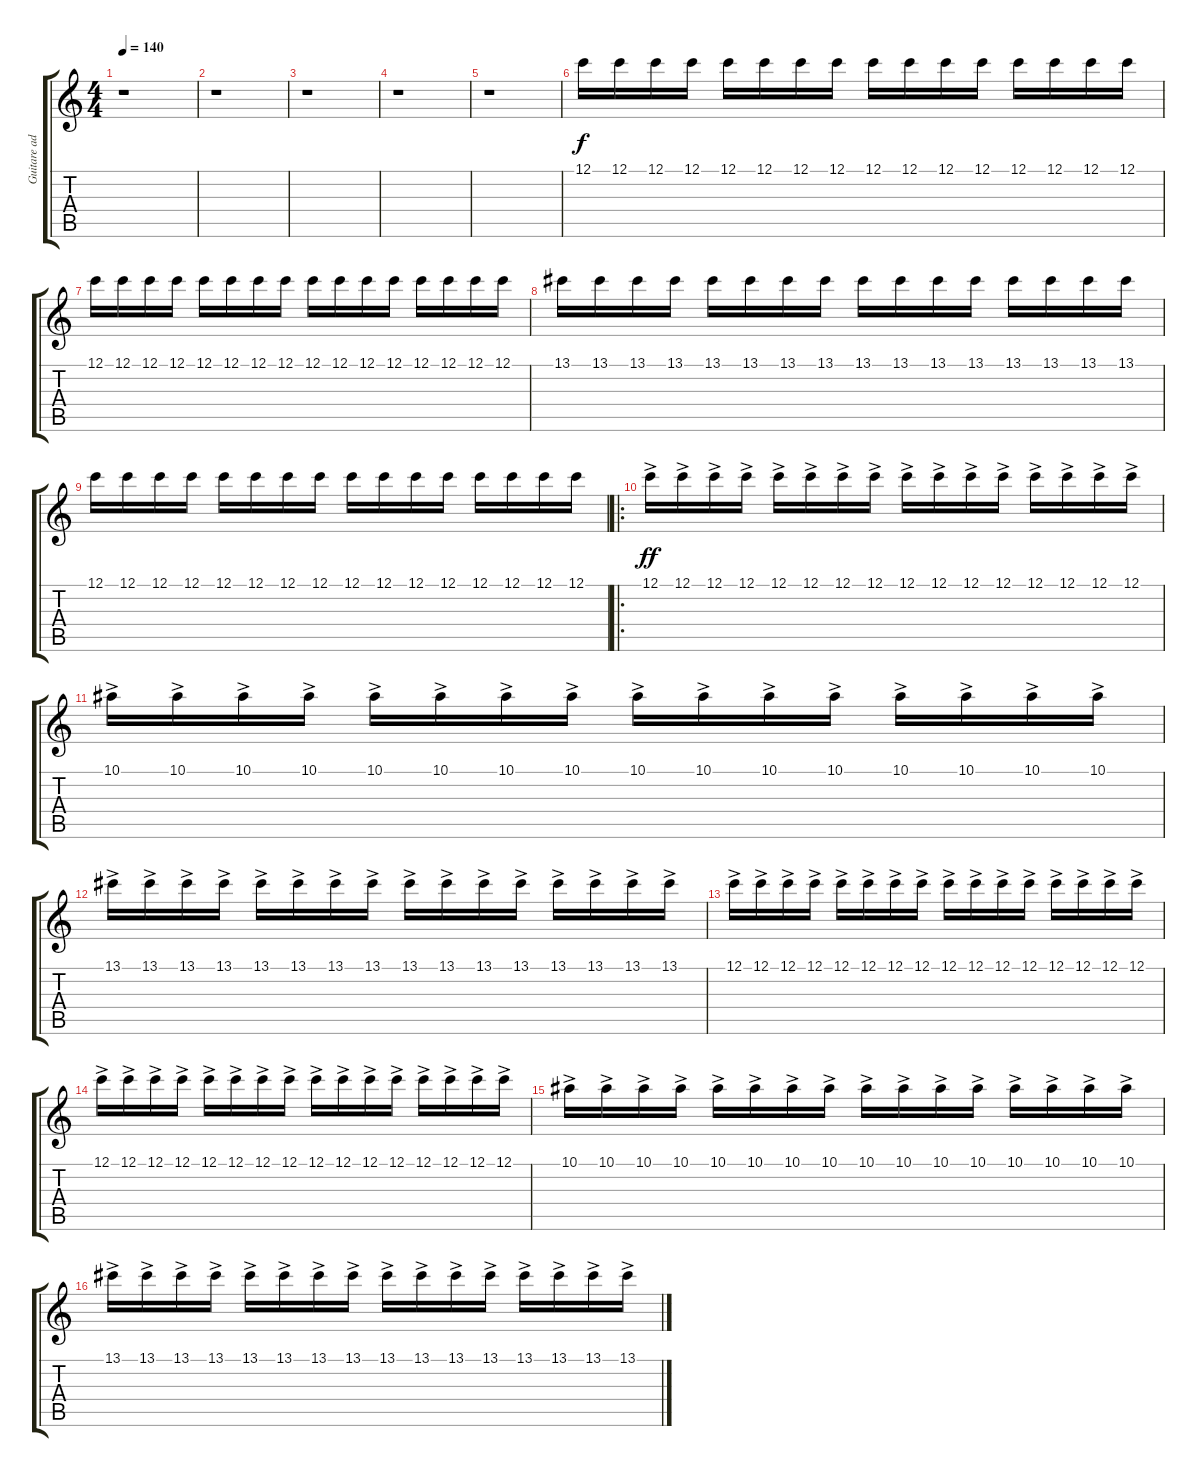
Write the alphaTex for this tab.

\track ("Guitare additionnelle 2" "Guitare ad") {instrument distortionguitar}
\staff {score tabs}
\tuning (C4 G3 Eb3 Bb2 F2 C2) {hide}
\ts (4 4)
\tempo 140
\clef g2
\ks c
r.1{dy f} |
r.1 |
r.1 |
r.1 |
r.1{volume 0} |
12.1.16{volume 8} 12.1.16 12.1.16 12.1.16 12.1.16 12.1.16 12.1.16 12.1.16 12.1.16 12.1.16 12.1.16 12.1.16 12.1.16 12.1.16 12.1.16 12.1.16 |
12.1.16 12.1.16 12.1.16 12.1.16 12.1.16 12.1.16 12.1.16 12.1.16 12.1.16 12.1.16 12.1.16 12.1.16 12.1.16 12.1.16 12.1.16 12.1.16 |
13.1.16 13.1.16 13.1.16 13.1.16 13.1.16 13.1.16 13.1.16 13.1.16 13.1.16 13.1.16 13.1.16 13.1.16 13.1.16 13.1.16 13.1.16 13.1.16 |
12.1.16 12.1.16 12.1.16 12.1.16 12.1.16 12.1.16 12.1.16 12.1.16 12.1.16 12.1.16 12.1.16 12.1.16 12.1.16 12.1.16 12.1.16 12.1.16 |
\ro
12.1{ac}.16{dy ff} 12.1{ac}.16 12.1{ac}.16 12.1{ac}.16 12.1{ac}.16 12.1{ac}.16 12.1{ac}.16 12.1{ac}.16 12.1{ac}.16 12.1{ac}.16 12.1{ac}.16 12.1{ac}.16 12.1{ac}.16 12.1{ac}.16 12.1{ac}.16 12.1{ac}.16 |
10.1{ac}.16 10.1{ac}.16 10.1{ac}.16 10.1{ac}.16 10.1{ac}.16 10.1{ac}.16 10.1{ac}.16 10.1{ac}.16 10.1{ac}.16 10.1{ac}.16 10.1{ac}.16 10.1{ac}.16 10.1{ac}.16 10.1{ac}.16 10.1{ac}.16 10.1{ac}.16 |
13.1{ac}.16 13.1{ac}.16 13.1{ac}.16 13.1{ac}.16 13.1{ac}.16 13.1{ac}.16 13.1{ac}.16 13.1{ac}.16 13.1{ac}.16 13.1{ac}.16 13.1{ac}.16 13.1{ac}.16 13.1{ac}.16 13.1{ac}.16 13.1{ac}.16 13.1{ac}.16 |
12.1{ac}.16 12.1{ac}.16 12.1{ac}.16 12.1{ac}.16 12.1{ac}.16 12.1{ac}.16 12.1{ac}.16 12.1{ac}.16 12.1{ac}.16 12.1{ac}.16 12.1{ac}.16 12.1{ac}.16 12.1{ac}.16 12.1{ac}.16 12.1{ac}.16 12.1{ac}.16 |
12.1{ac}.16 12.1{ac}.16 12.1{ac}.16 12.1{ac}.16 12.1{ac}.16 12.1{ac}.16 12.1{ac}.16 12.1{ac}.16 12.1{ac}.16 12.1{ac}.16 12.1{ac}.16 12.1{ac}.16 12.1{ac}.16 12.1{ac}.16 12.1{ac}.16 12.1{ac}.16 |
10.1{ac}.16 10.1{ac}.16 10.1{ac}.16 10.1{ac}.16 10.1{ac}.16 10.1{ac}.16 10.1{ac}.16 10.1{ac}.16 10.1{ac}.16 10.1{ac}.16 10.1{ac}.16 10.1{ac}.16 10.1{ac}.16 10.1{ac}.16 10.1{ac}.16 10.1{ac}.16 |
13.1{ac}.16 13.1{ac}.16 13.1{ac}.16 13.1{ac}.16 13.1{ac}.16 13.1{ac}.16 13.1{ac}.16 13.1{ac}.16 13.1{ac}.16 13.1{ac}.16 13.1{ac}.16 13.1{ac}.16 13.1{ac}.16 13.1{ac}.16 13.1{ac}.16 13.1{ac}.16
